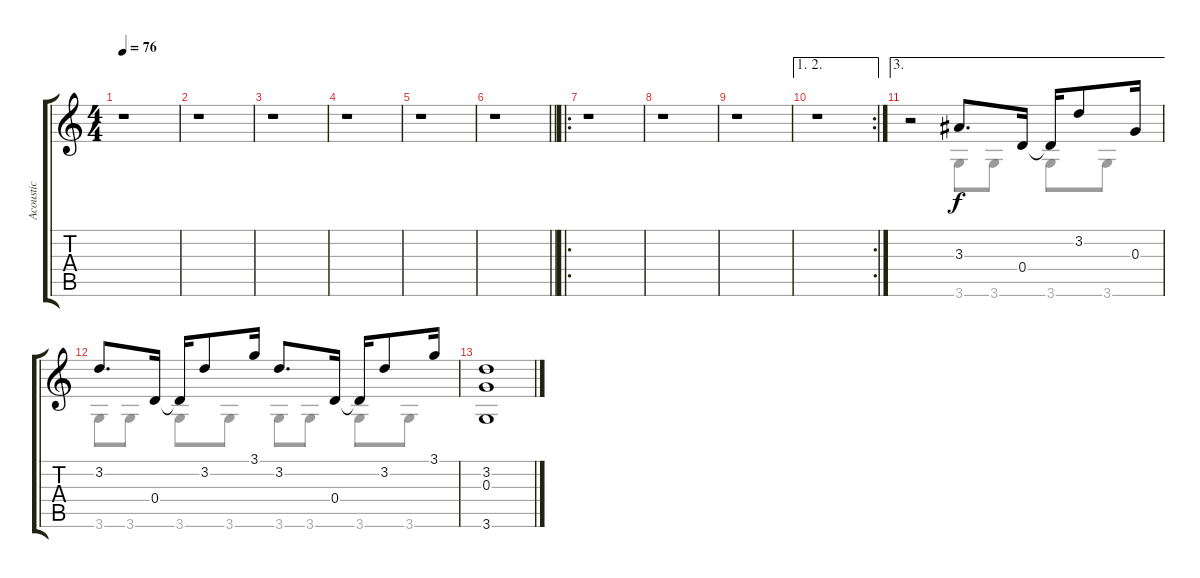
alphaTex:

\track ("Acoustic" "Acoustic") {instrument acousticguitarsteel}
\staff {score tabs}
\tuning (E4 B3 G3 D3 A2 E2) {hide}
\voice
\ts (4 4)
\tempo 76
\clef g2
\ks c
r.1{dy f} |
r.1 |
r.1 |
r.1 |
r.1 |
\barLineRight lightlight
r.1 |
\ro
r.1 |
r.1 |
r.1 |
\ae (1 2)
\rc 2
r.1 |
\ae 3
r.2 3.3.8{d} 0.4.16 0.4{t}.16 3.2.8 0.3.16 |
3.2.8{d} 0.4.16 0.4{t}.16 3.2.8 3.1.16 3.2.8{d} 0.4.16 0.4{t}.16 3.2.8 3.1.16 |
(3.2 0.3 3.6).1
\voice
\clef g2
\ottava regular
\simile none
\ks c
|
|
|
|
|
\barLineRight lightlight
|
|
|
|
|
r.2 3.6.8 3.6.8 3.6.8 3.6.8 |
3.6.8 3.6.8 3.6.8 3.6.8 3.6.8 3.6.8 3.6.8 3.6.8 |
